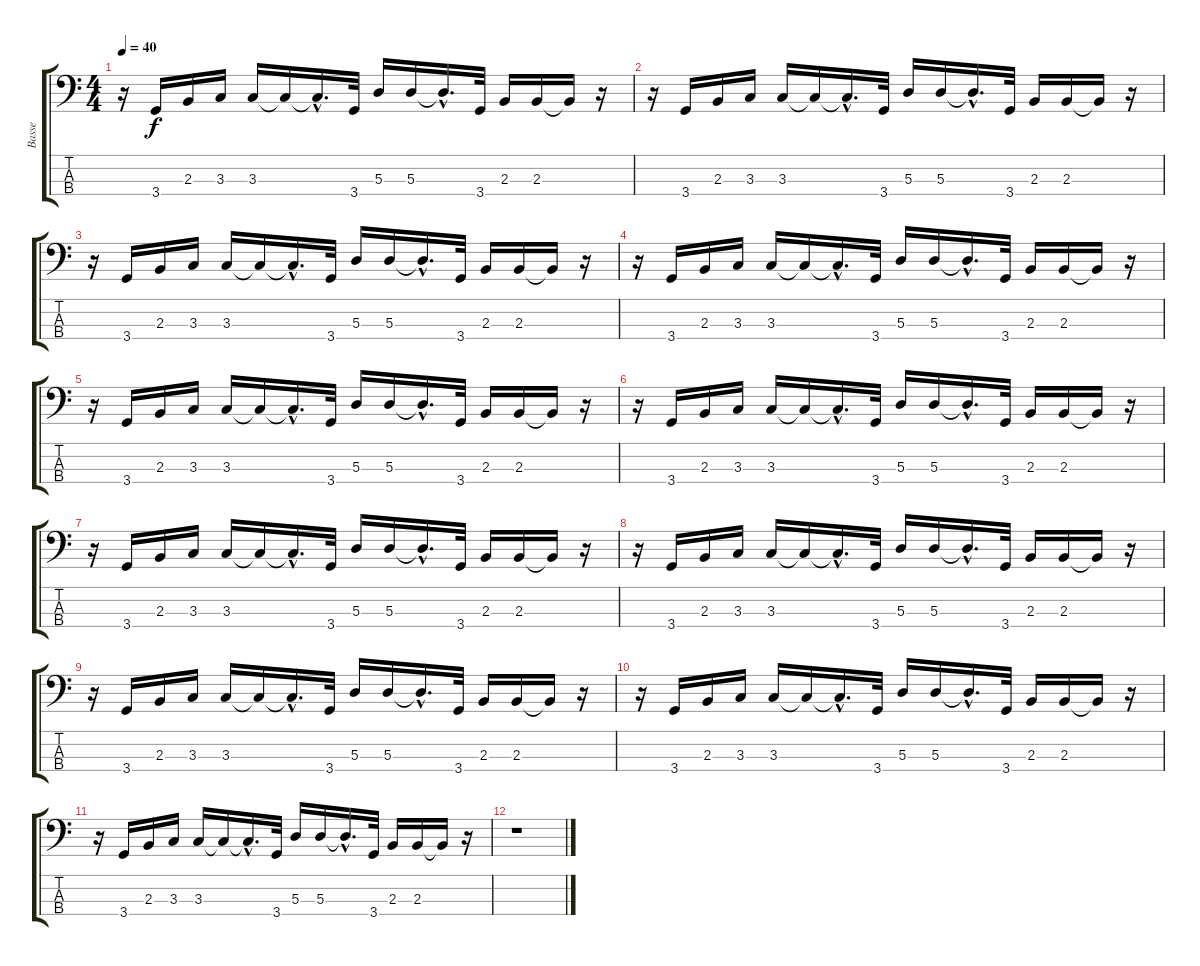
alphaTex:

\track ("Basse" "Basse") {instrument slapbass2}
\staff {score tabs}
\tuning (G2 D2 A1 E1) {hide}
\ts (4 4)
\tempo 40
\clef f4
\ks c
r.16{dy f} 3.4.16 2.3.16 3.3.16 3.3.16 3.3{t}.16 3.3{hac t}.16{d} 3.4.32 5.3.16 5.3.16 5.3{hac t}.16{d} 3.4.32 2.3.16 2.3.16 2.3{t}.16 r.16 |
r.16 3.4.16 2.3.16 3.3.16 3.3.16 3.3{t}.16 3.3{hac t}.16{d} 3.4.32 5.3.16 5.3.16 5.3{hac t}.16{d} 3.4.32 2.3.16 2.3.16 2.3{t}.16 r.16 |
r.16 3.4.16 2.3.16 3.3.16 3.3.16 3.3{t}.16 3.3{hac t}.16{d} 3.4.32 5.3.16 5.3.16 5.3{hac t}.16{d} 3.4.32 2.3.16 2.3.16 2.3{t}.16 r.16 |
r.16 3.4.16 2.3.16 3.3.16 3.3.16 3.3{t}.16 3.3{hac t}.16{d} 3.4.32 5.3.16 5.3.16 5.3{hac t}.16{d} 3.4.32 2.3.16 2.3.16 2.3{t}.16 r.16 |
r.16 3.4.16 2.3.16 3.3.16 3.3.16 3.3{t}.16 3.3{hac t}.16{d} 3.4.32 5.3.16 5.3.16 5.3{hac t}.16{d} 3.4.32 2.3.16 2.3.16 2.3{t}.16 r.16 |
r.16 3.4.16 2.3.16 3.3.16 3.3.16 3.3{t}.16 3.3{hac t}.16{d} 3.4.32 5.3.16 5.3.16 5.3{hac t}.16{d} 3.4.32 2.3.16 2.3.16 2.3{t}.16 r.16 |
r.16 3.4.16 2.3.16 3.3.16 3.3.16 3.3{t}.16 3.3{hac t}.16{d} 3.4.32 5.3.16 5.3.16 5.3{hac t}.16{d} 3.4.32 2.3.16 2.3.16 2.3{t}.16 r.16 |
r.16 3.4.16 2.3.16 3.3.16 3.3.16 3.3{t}.16 3.3{hac t}.16{d} 3.4.32 5.3.16 5.3.16 5.3{hac t}.16{d} 3.4.32 2.3.16 2.3.16 2.3{t}.16 r.16 |
r.16 3.4.16 2.3.16 3.3.16 3.3.16 3.3{t}.16 3.3{hac t}.16{d} 3.4.32 5.3.16 5.3.16 5.3{hac t}.16{d} 3.4.32 2.3.16 2.3.16 2.3{t}.16 r.16 |
r.16 3.4.16 2.3.16 3.3.16 3.3.16 3.3{t}.16 3.3{hac t}.16{d} 3.4.32 5.3.16 5.3.16 5.3{hac t}.16{d} 3.4.32 2.3.16 2.3.16 2.3{t}.16 r.16 |
r.16 3.4.16 2.3.16 3.3.16 3.3.16 3.3{t}.16 3.3{hac t}.16{d} 3.4.32 5.3.16 5.3.16 5.3{hac t}.16{d} 3.4.32 2.3.16 2.3.16 2.3{t}.16 r.16 |
r.1
